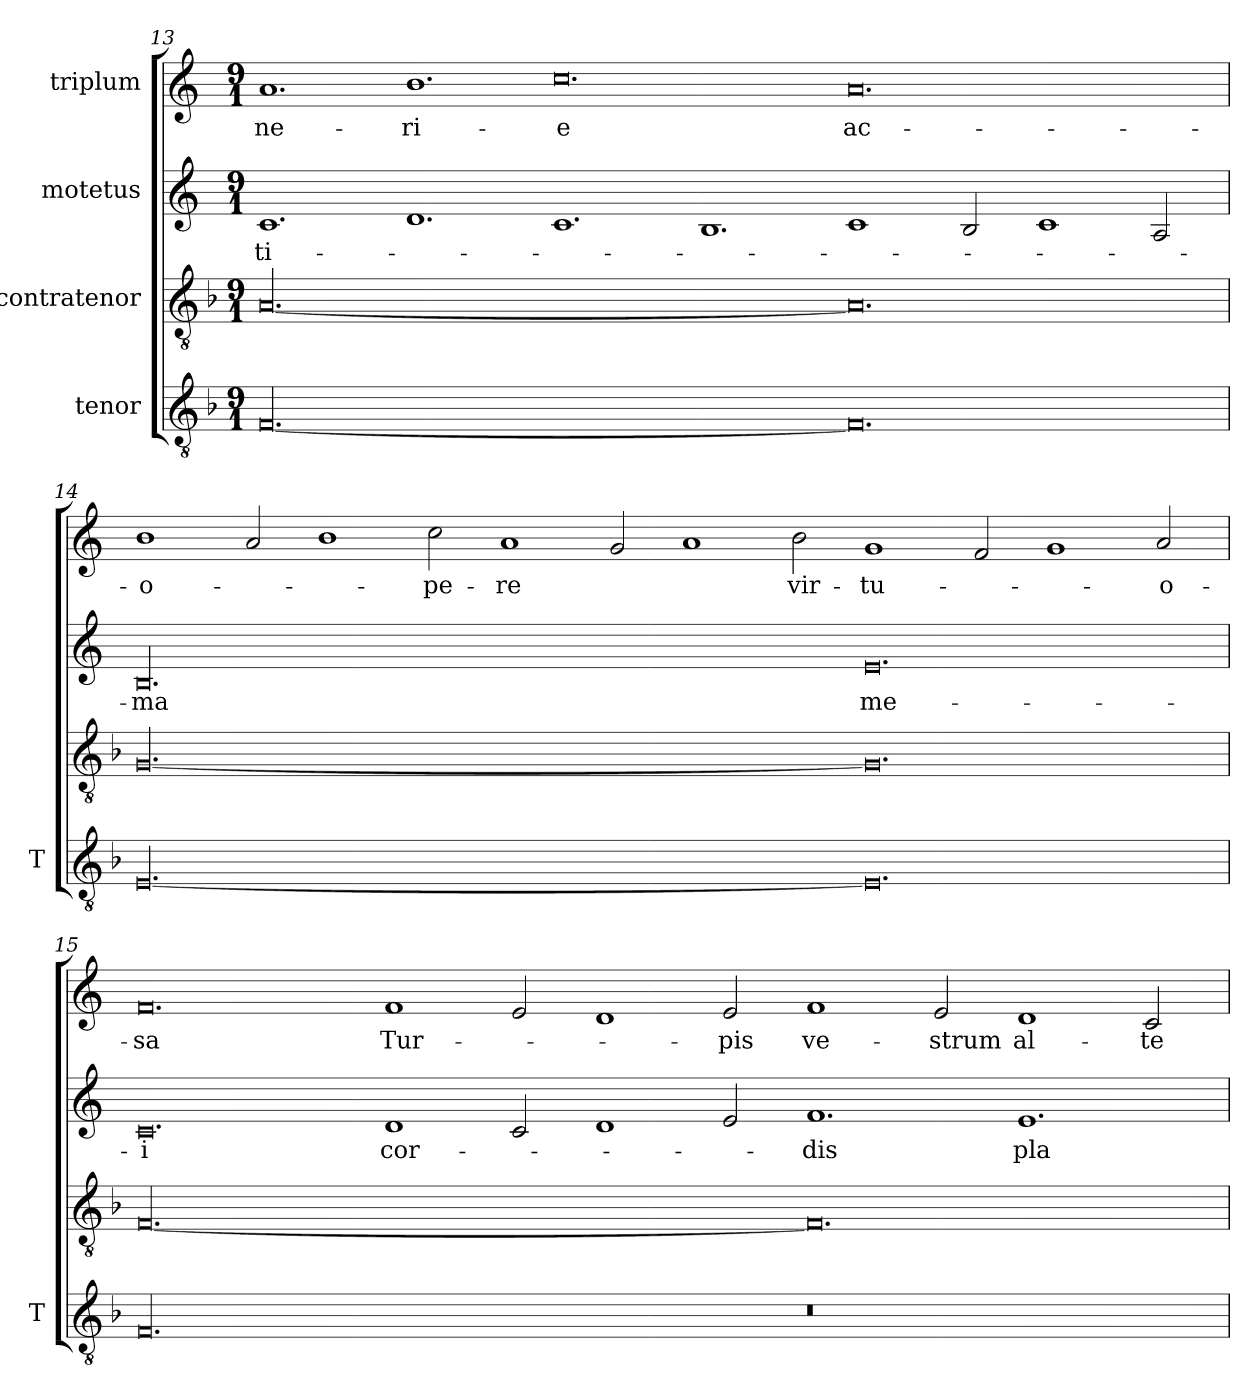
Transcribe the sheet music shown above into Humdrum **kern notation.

**kern	**kern	**kern	**text	**kern	**text
*part4	*part3	*part2	*part2	*part1	*part1
*staff4	*staff3	*staff2	*staff2	*staff1	*staff1
*I"tenor	*I"contratenor	*I"motetus	*	*I"triplum	*
*I'T	*	*	*	*	*
*clefGv2	*clefGv2	*clefG2	*	*clefG2	*
*k[b-]	*k[b-]	*k[]	*	*k[]	*
*F:	*F:	*C:	*	*C:	*
*M9/1	*M9/1	*M9/1	*	*M9/1	*
=13	=13	=13	=13	=13	=13
[00.F/	[00.A/	1.c/	-ti-	1.a/	-ne-
.	.	1.d/	.	1.b\	-ri-
.	.	1.c/	.	0.cc\	-e
.	.	1.B/	.	.	.
0.F/]	0.A/]	1c/	.	0.a/	ac-
.	.	2B/	.	.	.
.	.	1c/	.	.	.
.	.	2A/	.	.	.
=14	=14	=14	=14	=14	=14
[00.E/	[00.G/	00.B/	-ma	1b\	o-
.	.	.	.	2a/	.
.	.	.	.	1b\	.
.	.	.	.	2cc\	-pe-
.	.	.	.	1a/	-re
.	.	.	.	2g/	.
.	.	.	.	1a/	.
.	.	.	.	2b\	vir-
0.E/]	0.G/]	0.e/	me-	1g/	-tu-
.	.	.	.	2f/	.
.	.	.	.	1g/	.
.	.	.	.	2a/	-o-
!!LO:PB:g=z
=15	=15	=15	=15	=15	=15
00.F/	[00.F/	0.c/	-i	0.f/	-sa
.	.	1d/	cor-	1f/	Tur-
.	.	2c/	.	2e/	.
.	.	1d/	.	1d/	.
.	.	2e/	.	2e/	-pis
0.r	0.F/]	1.f/	-dis	1f/	ve-
.	.	.	.	2e/	-strum
.	.	1.e/	pla-	1d/	al-
.	.	.	.	2c/	-te-
=	=	=	=	=	=
*-	*-	*-	*-	*-	*-
